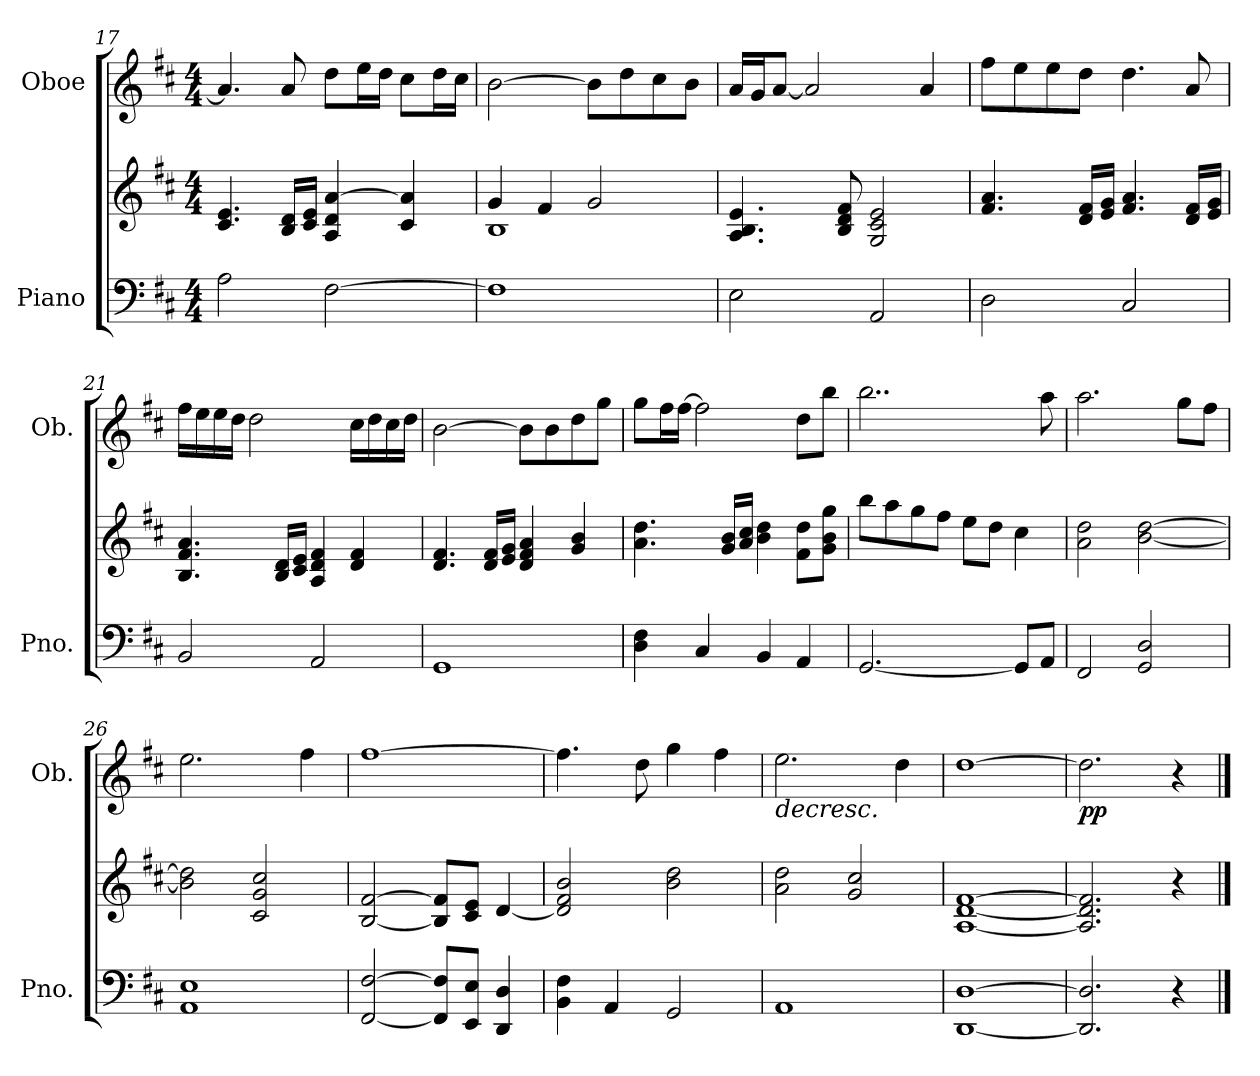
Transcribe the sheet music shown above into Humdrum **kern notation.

**kern	**kern	**kern	**dynam
*part2	*part2	*part1	*part1
*staff3	*staff2	*staff1	*staff1
*I"Piano	*	*I"Oboe	*
*I'Pno.	*	*I'Ob.	*
*clefF4	*clefG2	*clefG2	*
*k[f#c#]	*k[f#c#]	*k[f#c#]	*
*M4/4	*M4/4	*M4/4	*
=17	=17	=17	=17
2A\	4.c#/ 4.e/	4.a/]	.
.	16B/ 16d/LL	8a/	.
.	16c#/ 16e/JJ	.	.
[2F#\	4A/ 4d/ [4a/	8dd\L	.
.	.	16ee\L	.
.	.	16dd\JJ	.
.	4c#/ 4a/]	8cc#\L	.
.	.	16dd\L	.
.	.	16cc#\JJ	.
=18	=18	=18	=18
*	*^	*	*
1F#]	4g/	1B	[2b\	.
.	4f#/	.	.	.
.	2g/	.	8b\L]	.
.	.	.	8dd\	.
.	.	.	8cc#\	.
.	.	.	8b\J	.
*	*v	*v	*	*
=19	=19	=19	=19
2E\	4.A/ 4.B/ 4.e/	16a/LL	.
.	.	16g/J	.
.	.	[8a/J	.
.	.	2a/]	.
.	8B/ 8d/ 8f#/	.	.
2AA/	2G/ 2c#/ 2e/	.	.
.	.	4a/	.
!!LO:PB:g=z
=20	=20	=20	=20
2D\	4.f#/ 4.a/	8ff#\L	.
.	.	8ee\	.
.	.	8ee\	.
.	16d/ 16f#/LL	8dd\J	.
.	16e/ 16g/JJ	.	.
2C#/	4.f#/ 4.a/	4.dd\	.
.	16d/ 16f#/LL	8a/	.
.	16e/ 16g/JJ	.	.
=21	=21	=21	=21
2BB/	4.B/ 4.f#/ 4.a/	16ff#\LL	.
.	.	16ee\	.
.	.	16ee\	.
.	.	16dd\JJ	.
.	.	2dd\	.
.	16B/ 16d/LL	.	.
.	16c#/ 16e/JJ	.	.
2AA/	4A/ 4d/ 4f#/	.	.
.	4d/ 4f#/	16cc#\LL	.
.	.	16dd\	.
.	.	16cc#\	.
.	.	16dd\JJ	.
=22	=22	=22	=22
1GG	4.d/ 4.f#/	[2b\	.
.	16d/ 16f#/LL	.	.
.	16e/ 16g/JJ	.	.
.	4d/ 4f#/ 4a/	8b\L]	.
.	.	8b\	.
.	4g/ 4b/	8dd\	.
.	.	8gg\J	.
=23	=23	=23	=23
4D\ 4F#\	4.a\ 4.dd\	8gg\L	.
.	.	16ff#\L	.
.	.	[16ff#\JJ	.
4C#/	.	2ff#\]	.
.	16g/ 16b/LL	.	.
.	16a/ 16cc#/JJ	.	.
4BB/	4b\ 4dd\	.	.
4AA/	8f#\ 8dd\L	8dd\L	.
.	8g\ 8b\ 8gg\J	8bb\J	.
!!LO:LB:g=z
=24	=24	=24	=24
[2.GG/	8bb\L	2..bb\	.
.	8aa\	.	.
.	8gg\	.	.
.	8ff#\J	.	.
.	8ee\L	.	.
.	8dd\J	.	.
8GG/L]	4cc#\	.	.
8AA/J	.	8aa\	.
=25	=25	=25	=25
2FF#/	2a\ 2dd\	2.aa\	.
2GG/ 2D/	[2b\ [2dd\	.	.
.	.	8gg\L	.
.	.	8ff#\J	.
=26	=26	=26	=26
1AA 1E	2b\] 2dd\]	2.ee\	.
.	2c#/ 2g/ 2cc#/	.	.
.	.	4ff#\	.
=27	=27	=27	=27
[2FF#/ [2F#/	[2B/ [2f#/	[1ff#	.
8FF#/] 8F#/]L	8B/] 8f#/]L	.	.
8EE/ 8E/J	8c#/ 8e/J	.	.
4DD/ 4D/	[4d/	.	.
=28	=28	=28	=28
4BB\ 4F#\	2d/] 2f#/ 2b/	4.ff#\]	.
4AA/	.	.	.
.	.	8dd\	.
2GG/	2b\ 2dd\	4gg\	.
.	.	4ff#\	.
=29	=29	=29	=29
!	!	!	!LO:HP:b
1AA	2a\ 2dd\	2.ee\	>
.	2g/ 2cc#/	.	.
.	.	4dd\	.
=30	=30	=30	=30
[1DD [1D	[1A [1d [1f#	[1dd	.
=31	=31	=31	=31
!	!	!	!LO:DY:b
2.DD/] 2.D/]	2.A/] 2.d/] 2.f#/]	2.dd\]	pp
4r	4r	4r	.
.	.	.	]
==	==	==	==
*-	*-	*-	*-
